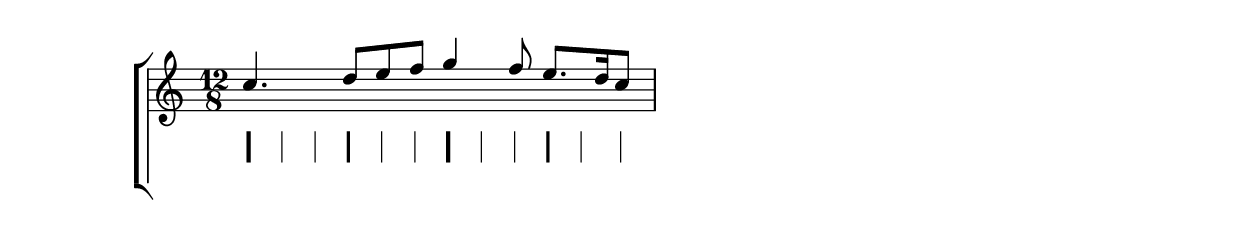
%% DO NOT EDIT this file manually; it is automatically
%% generated from LSR http://lsr.dsi.unimi.it
%% Make any changes in LSR itself, or in Documentation/snippets/new/ ,
%% and then run scripts/auxiliar/makelsr.py
%%
%% This file is in the public domain.
\version "2.12.2"

\header {
  lsrtags = "editorial-annotations"

%% Translation of GIT committish: 91eeed36c877fe625d957437d22081721c8c6345
  texidoces = "
Se pueden trazar líneas verticales normales entre pentagramas para
mostrar la relación entre notas; sin embargo, en caso de música
monofónica, podemos hacer invisible el segundo pentagrama, y que
las líneas sean más cortas, como en este fragmento de código.

"
  doctitlees = "Líneas de rejilla: destacar ritmos y la relación temporal entre notas"

  texidoc = "
Regular vertical lines can be drawn between staves to show note
synchronization; however, in case of monophonic music, you may want to
make the second stave invisible, and make the lines shorter like in
this snippet.

"
  doctitle = "Grid lines: emphasizing rhythms and notes synchronization"
} % begin verbatim

\score {
  \new ChoirStaff {
    \relative c'' <<
      \new Staff {
        \time 12/8
        \stemUp
        c4. d8 e8 f g4 f8 e8. d16 c8
      }
      \new Staff {
        % hides staff and notes so that only the grid lines are visible
        \hideNotes
        \override Staff.BarLine #'transparent = ##t
        \override Staff.StaffSymbol #'line-count = #0
        \override Staff.TimeSignature #'transparent = ##t
        \override Staff.Clef #'transparent = ##t

        % dummy notes to force regular note spacing
        \once  \override Score.GridLine #'thickness = #4.0
        c8 c c
        \once  \override Score.GridLine #'thickness = #3.0
        c8 c c
        \once  \override Score.GridLine #'thickness = #4.0
        c8 c c
        \once  \override Score.GridLine #'thickness = #3.0
        c8 c c
      }
    >>
  }
  \layout {
    \context {
      \Score
      \consists "Grid_line_span_engraver"
      % center grid lines horizontally below note heads
      \override NoteColumn #'X-offset = #-0.5
    }
    \context {
      \Staff
      \consists "Grid_point_engraver"
      gridInterval = #(ly:make-moment 1 8)
      % set line length and positioning:
      % two staff spaces above center line on hidden staff
      % to four spaces below center line on visible staff
      \override GridPoint #'Y-extent = #'(2 . -4)
    }
    ragged-right = ##t
  }
}

